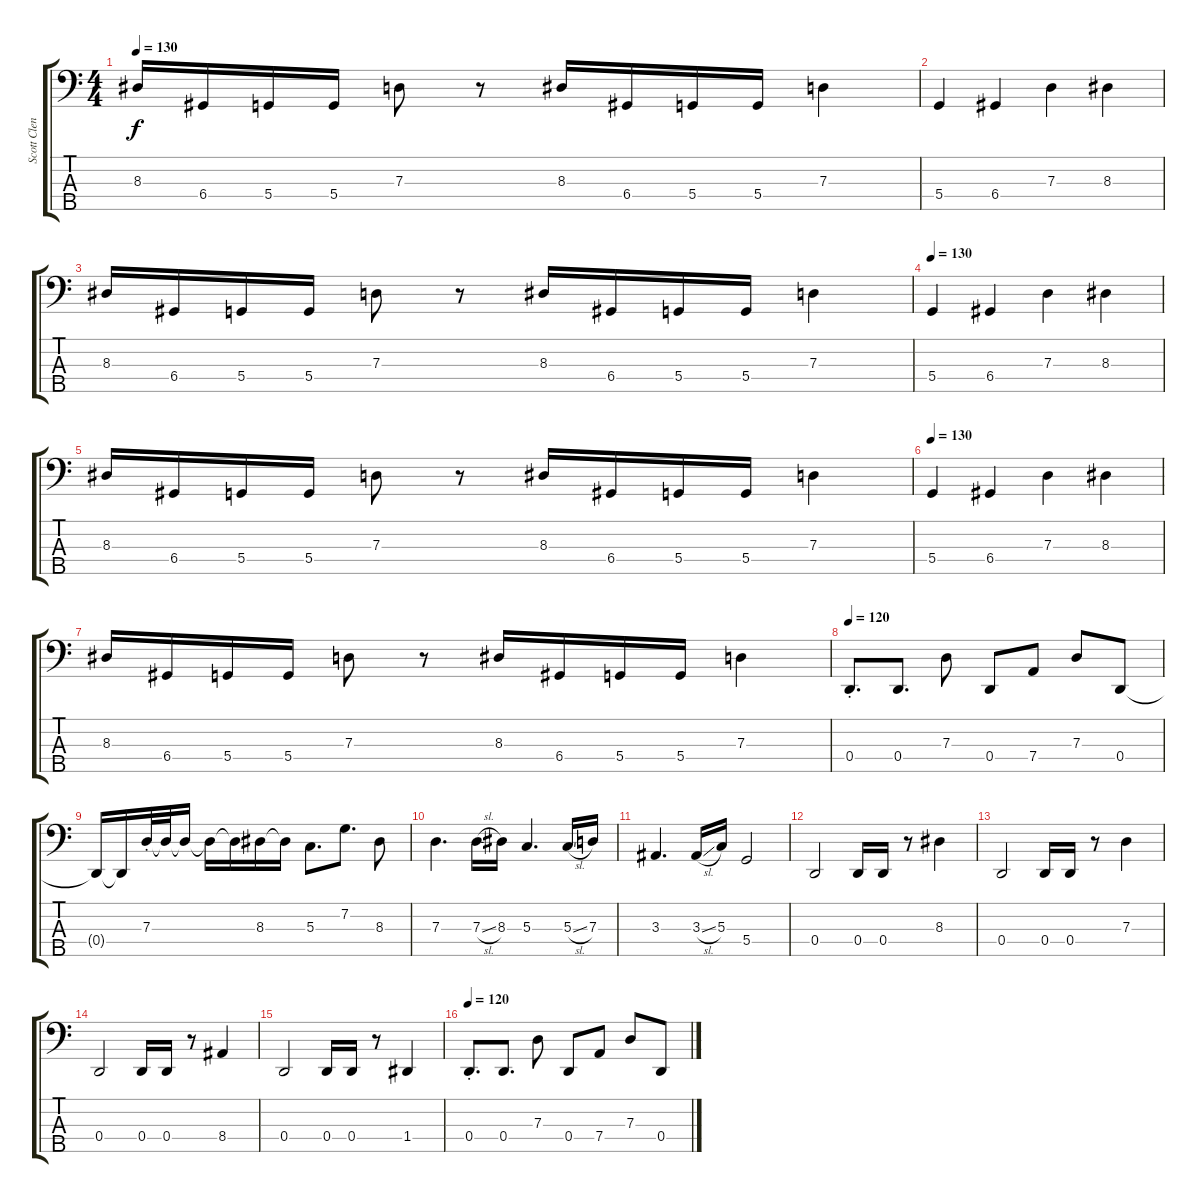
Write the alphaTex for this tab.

\track ("Scott Clendenin" "Scott Clen") {instrument electricbasspick}
\staff {score tabs}
\tuning (F2 C2 G1 D1 A0) {hide}
\ts (4 4)
\tempo 130
\clef f4
\ks c
8.3.16{dy f} 6.4.16 5.4.16 5.4.16 7.3.8 r.8 8.3.16 6.4.16 5.4.16 5.4.16 7.3.4 |
5.4.4 6.4.4 7.3.4 8.3.4 |
8.3.16 6.4.16 5.4.16 5.4.16 7.3.8 r.8 8.3.16 6.4.16 5.4.16 5.4.16 7.3.4 |
\tempo 130
5.4.4 6.4.4 7.3.4 8.3.4 |
8.3.16 6.4.16 5.4.16 5.4.16 7.3.8 r.8 8.3.16 6.4.16 5.4.16 5.4.16 7.3.4 |
\tempo 130
5.4.4 6.4.4 7.3.4 8.3.4 |
8.3.16 6.4.16 5.4.16 5.4.16 7.3.8 r.8 8.3.16 6.4.16 5.4.16 5.4.16 7.3.4 |
\tempo 120
0.4{st}.8{d} 0.4.8{d} 7.3.8 0.4.8 7.4.8 7.3.8 0.4.8 |
0.4{t}.16 0.4{t}.16 7.3{st}.32 7.3{t}.32 7.3{t}.16 7.3{t}.16 7.3{t}.16 8.3.16 8.3{t}.16 5.3.8{d} 7.2.8{d} 8.3.8 |
7.3.4{d} 7.3{sl}.16 8.3.16 5.3.4{d} 5.3{sl}.16 7.3.16 |
3.3.4{d} 3.3{sl}.16 5.3.16 5.4.2 |
0.4.2 0.4.16 0.4.16 r.8 8.3.4 |
0.4.2 0.4.16 0.4.16 r.8 7.3.4 |
0.4.2 0.4.16 0.4.16 r.8 8.4.4 |
0.4.2 0.4.16 0.4.16 r.8 1.4.4 |
\tempo 120
0.4{st}.8{d} 0.4.8{d} 7.3.8 0.4.8 7.4.8 7.3.8 0.4.8
